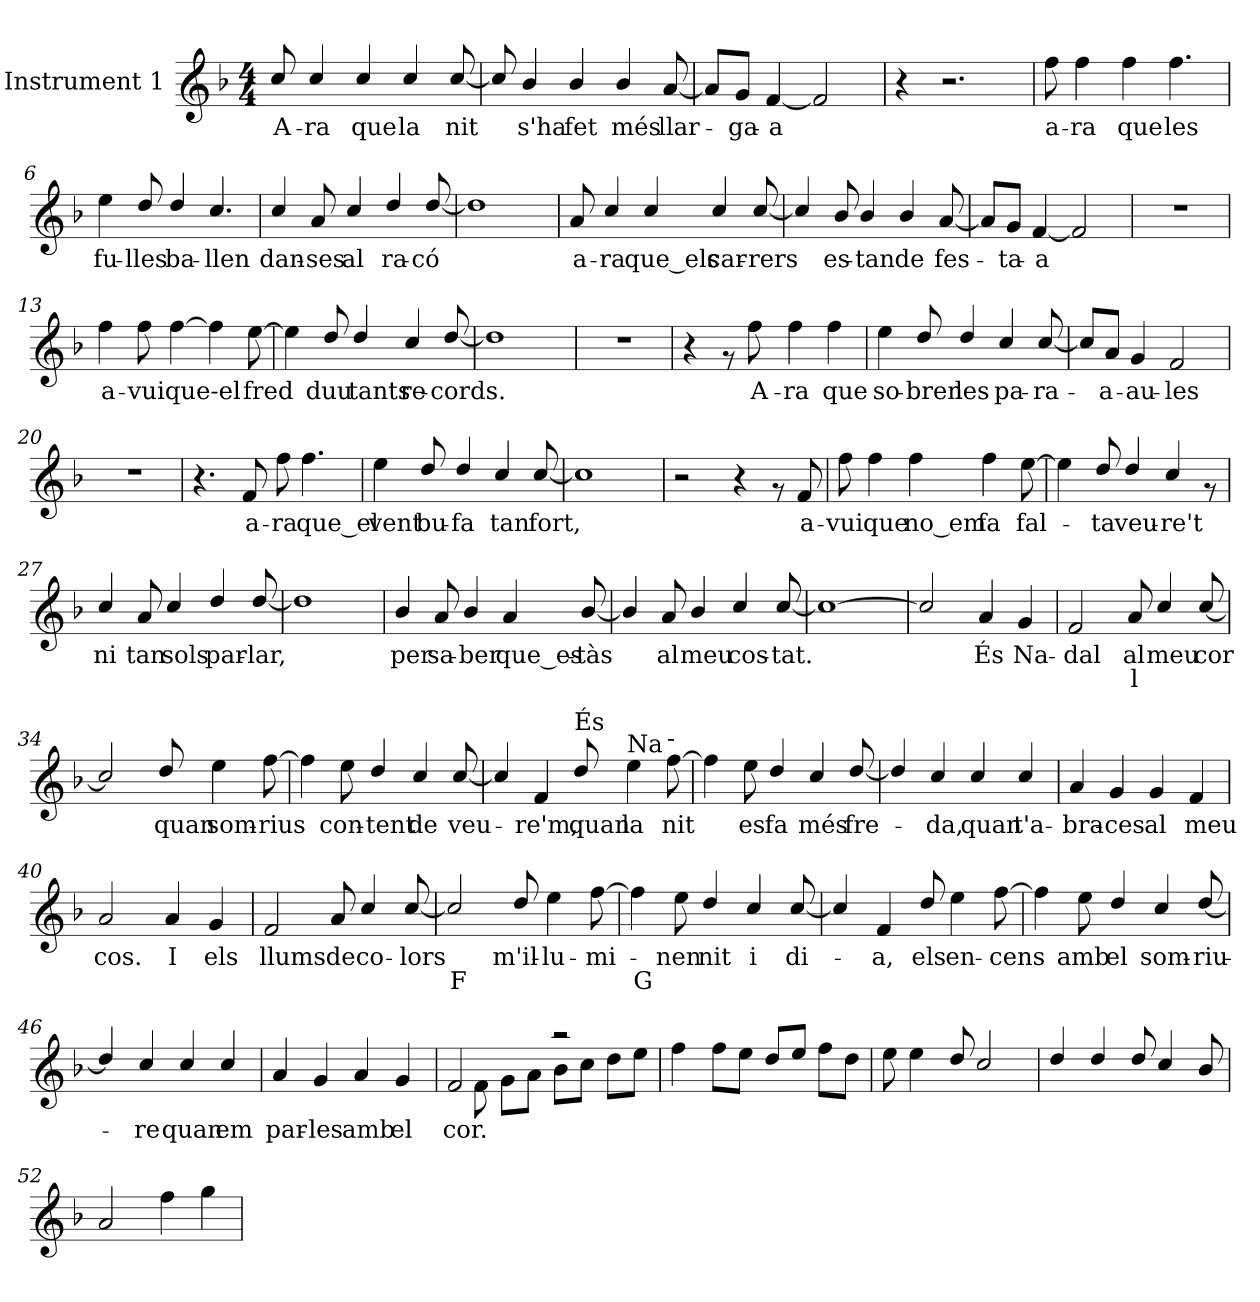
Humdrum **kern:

**kern	**text	**text
*part1	*part1	*part1
*staff1	*staff1	*staff1
*I"Instrument 1	*	*
*clefG2	*	*
*k[b-]	*	*
*M4/4	*	*
=1	=1	=1
!	!LO:LY:b	!
8cc/	A-	.
!	!LO:LY:b	!
4cc/	ra	.
!	!LO:LY:b	!
4cc/	que	.
!	!LO:LY:b	!
4cc/	la	.
!	!LO:LY:b	!
[8cc/	nit	.
=2	=2	=2
8cc/]	.	.
!	!LO:LY:b	!
4b-/	s'ha	.
!	!LO:LY:b	!
4b-/	fet	.
!	!LO:LY:b	!
4b-/	més	.
!	!LO:LY:b	!
[8a/	llar-	.
=3	=3	=3
8a/L]	.	.
!	!LO:LY:b	!
8g/J	ga-	.
!	!LO:LY:b	!
[4f/	-a	.
2f/]	.	.
=4	=4	=4
4r	.	.
2.r	.	.
=5	=5	=5
!	!LO:LY:b	!
8ff\	a-	.
!	!LO:LY:b	!
4ff\	ra	.
!	!LO:LY:b	!
4ff\	que	.
!	!LO:LY:b	!
4.ff\	les	.
=6	=6	=6
!	!LO:LY:b	!
4ee\	fu-	.
!	!LO:LY:b	!
8dd/	lles	.
!	!LO:LY:b	!
4dd/	ba-	.
!	!LO:LY:b	!
4.cc/	llen	.
=7	=7	=7
!	!LO:LY:b	!
4cc/	dan-	.
!	!LO:LY:b	!
8a/	ses	.
!	!LO:LY:b	!
4cc/	al	.
!	!LO:LY:b	!
4dd/	ra-	.
!	!LO:LY:b	!
[8dd/	có	.
=8	=8	=8
1dd]	.	.
=9	=9	=9
!	!LO:LY:b	!
8a/	a-	.
!	!LO:LY:b	!
4cc/	ra	.
!	!LO:LY:b	!
4cc/	que_els	.
!	!LO:LY:b	!
4cc/	car-	.
!	!LO:LY:b	!
[8cc/	rers	.
!!LO:LB:g=z
=10	=10	=10
4cc/]	.	.
!	!LO:LY:b	!
8b-/	es-	.
!	!LO:LY:b	!
4b-/	tan	.
!	!LO:LY:b	!
4b-/	de	.
!	!LO:LY:b	!
[8a/	fes-	.
=11	=11	=11
8a/L]	.	.
!	!LO:LY:b	!
8g/J	ta-	.
!	!LO:LY:b	!
[4f/	-a	.
2f/]	.	.
=12	=12	=12
1r	.	.
=13	=13	=13
!	!LO:LY:b	!
4ff\	a-	.
!	!LO:LY:b	!
8ff\	vui	.
!	!LO:LY:b	!
[4ff\	que-el	.
4ff\]	.	.
!	!LO:LY:b	!
[8ee\	fred	.
=14	=14	=14
4ee\]	.	.
!	!LO:LY:b	!
8dd/	duu	.
!	!LO:LY:b	!
4dd/	tants	.
!	!LO:LY:b	!
4cc/	re-	.
!	!LO:LY:b	!
[8dd/	cords.	.
=15	=15	=15
1dd]	.	.
=16	=16	=16
1r	.	.
=17	=17	=17
4r	.	.
8rg	.	.
!	!LO:LY:b	!
8ff\	A-	.
!	!LO:LY:b	!
4ff\	ra	.
!	!LO:LY:b	!
4ff\	que	.
=18	=18	=18
!	!LO:LY:b	!
4ee\	so-	.
!	!LO:LY:b	!
8dd/	bren	.
!	!LO:LY:b	!
4dd/	les	.
!	!LO:LY:b	!
4cc/	pa-	.
!	!LO:LY:b	!
[8cc/	ra-	.
=19	=19	=19
8cc/L]	.	.
!	!LO:LY:b	!
8a/J	-a-	.
!	!LO:LY:b	!
4g/	-au-	.
!	!LO:LY:b	!
2f/	-les	.
=20	=20	=20
1r	.	.
!!LO:LB:g=z
=21	=21	=21
4.r	.	.
!	!LO:LY:b	!
8f/	a-	.
!	!LO:LY:b	!
8ff\	ra	.
!	!LO:LY:b	!
4.ff\	que_el	.
=22	=22	=22
!	!LO:LY:b	!
4ee\	vent	.
!	!LO:LY:b	!
8dd/	bu-	.
!	!LO:LY:b	!
4dd/	fa	.
!	!LO:LY:b	!
4cc/	tan	.
!	!LO:LY:b	!
[8cc/	fort,	.
=23	=23	=23
1cc]	.	.
=24	=24	=24
2r	.	.
4r	.	.
8rg	.	.
!	!LO:LY:b	!
8f/	a-	.
=25	=25	=25
!	!LO:LY:b	!
8ff\	vui	.
!	!LO:LY:b	!
4ff\	que	.
!	!LO:LY:b	!
4ff\	no_em	.
!	!LO:LY:b	!
4ff\	fa	.
!	!LO:LY:b	!
[8ee\	fal-	.
=26	=26	=26
4ee\]	.	.
!	!LO:LY:b	!
8dd/	ta	.
!	!LO:LY:b	!
4dd/	veu-	.
!	!LO:LY:b	!
4cc/	re't	.
8rg	.	.
=27	=27	=27
!	!LO:LY:b	!
4cc/	ni	.
!	!LO:LY:b	!
8a/	tan	.
!	!LO:LY:b	!
4cc/	sols	.
!	!LO:LY:b	!
4dd/	par-	.
!	!LO:LY:b	!
[8dd/	lar,	.
=28	=28	=28
1dd]	.	.
!!LO:LB:g=z
=29	=29	=29
!	!LO:LY:b	!
4b-/	per	.
!	!LO:LY:b	!
8a/	sa-	.
!	!LO:LY:b	!
4b-/	ber	.
!	!LO:LY:b	!
4a/	que_es-	.
!	!LO:LY:b	!
[8b-/	tàs	.
=30	=30	=30
4b-/]	.	.
!	!LO:LY:b	!
8a/	al	.
!	!LO:LY:b	!
4b-/	meu	.
!	!LO:LY:b	!
4cc/	cos-	.
!	!LO:LY:b	!
[8cc/	tat.	.
=31	=31	=31
1cc_	.	.
=32	=32	=32
2cc/]	.	.
!	!LO:LY:b	!
4a/	És	.
!	!LO:LY:b	!
4g/	Na-	.
=33	=33	=33
!	!LO:LY:b	!
2f/	dal	.
!	!LO:LY:b	!LO:LY:b
8a/	al	l
!	!LO:LY:b	!
4cc/	meu	.
!	!LO:LY:b	!
[8cc/	cor	.
=34	=34	=34
2cc/]	.	.
!	!LO:LY:b	!
8dd/	quan	.
!	!LO:LY:b	!
4ee\	som-	.
!	!LO:LY:b	!
[8ff\	rius	.
=35	=35	=35
4ff\]	.	.
!	!LO:LY:b	!
8ee\	con-	.
!	!LO:LY:b	!
4dd/	tent	.
!	!LO:LY:b	!
4cc/	de	.
!	!LO:LY:b	!
[8cc/	veu-	.
=36	=36	=36
4cc/]	.	.
!	!LO:LY:b	!
4f/	re'm,	.
!LO:TX:a:t=És	!	!
!	!LO:LY:b	!
8dd/	quan	.
!LO:TX:a:t=Na	!	!
!	!LO:LY:b	!
4ee\	la	.
!LO:TX:a:t=-	!	!
!	!LO:LY:b	!
[8ff\	nit	.
!!LO:LB:g=z
=37	=37	=37
4ff\]	.	.
!	!LO:LY:b	!
8ee\	es	.
!	!LO:LY:b	!
4dd/	fa	.
!	!LO:LY:b	!
4cc/	més	.
!	!LO:LY:b	!
[8dd/	fre-	.
=38	=38	=38
4dd/]	.	.
!	!LO:LY:b	!
4cc/	da,	.
!	!LO:LY:b	!
4cc/	quan	.
!	!LO:LY:b	!
4cc/	t'a-	.
=39	=39	=39
!	!LO:LY:b	!
4a/	bra-	.
!	!LO:LY:b	!
4g/	ces	.
!	!LO:LY:b	!
4g/	al	.
!	!LO:LY:b	!
4f/	meu	.
=40	=40	=40
!	!LO:LY:b	!
2a/	cos.	.
!	!LO:LY:b	!
4a/	I	.
!	!LO:LY:b	!
4g/	els	.
=41	=41	=41
!	!LO:LY:b	!
2f/	llums	.
!	!LO:LY:b	!
8a/	de	.
!	!LO:LY:b	!
4cc/	co-	.
!	!LO:LY:b	!
[8cc/	lors	.
=42	=42	=42
!	!	!LO:LY:b
2cc/]	.	F
!	!LO:LY:b	!
8dd/	m'il-	.
!	!LO:LY:b	!
4ee\	lu-	.
!	!LO:LY:b	!
[8ff\	mi-	.
=43	=43	=43
!	!	!LO:LY:b
4ff\]	.	G
!	!LO:LY:b	!
8ee\	nen	.
!	!LO:LY:b	!
4dd/	nit	.
!	!LO:LY:b	!
4cc/	i	.
!	!LO:LY:b	!
[8cc/	di-	.
=44	=44	=44
4cc/]	.	.
!	!LO:LY:b	!
4f/	a,	.
!	!LO:LY:b	!
8dd/	els	.
!	!LO:LY:b	!
4ee\	en-	.
!	!LO:LY:b	!
[8ff\	cens	.
=45	=45	=45
4ff\]	.	.
!	!LO:LY:b	!
8ee\	amb	.
!	!LO:LY:b	!
4dd/	el	.
!	!LO:LY:b	!
4cc/	som-	.
!	!LO:LY:b	!
[8dd/	riu-	.
!!LO:LB:g=z
=46	=46	=46
4dd/]	.	.
!	!LO:LY:b	!
4cc/	re	.
!	!LO:LY:b	!
4cc/	quan	.
!	!LO:LY:b	!
4cc/	em	.
=47	=47	=47
!	!LO:LY:b	!
4a/	par-	.
!	!LO:LY:b	!
4g/	les	.
!	!LO:LY:b	!
4a/	amb	.
!	!LO:LY:b	!
4g/	el	.
=48	=48	=48
!	!LO:LY:b	!
*^	*	*
2f/	8ryy	cor.	.
.	8f\	.	.
.	8g\L	.	.
.	8a\J	.	.
2r	8b-\L	.	.
.	8cc\J	.	.
.	8dd\L	.	.
.	8ee\J	.	.
*v	*v	*	*
=49	=49	=49
4ff\	.	.
8ff\L	.	.
8ee\J	.	.
8dd/L	.	.
8ee/J	.	.
8ff\L	.	.
8dd\J	.	.
=50	=50	=50
8ee\	.	.
4ee\	.	.
8dd/	.	.
2cc/	.	.
=51	=51	=51
4dd/	.	.
4dd/	.	.
8dd/	.	.
4cc/	.	.
8b-/	.	.
=52	=52	=52
2a/	.	.
4ff\	.	.
4gg\	.	.
=	=	=
*-	*-	*-
